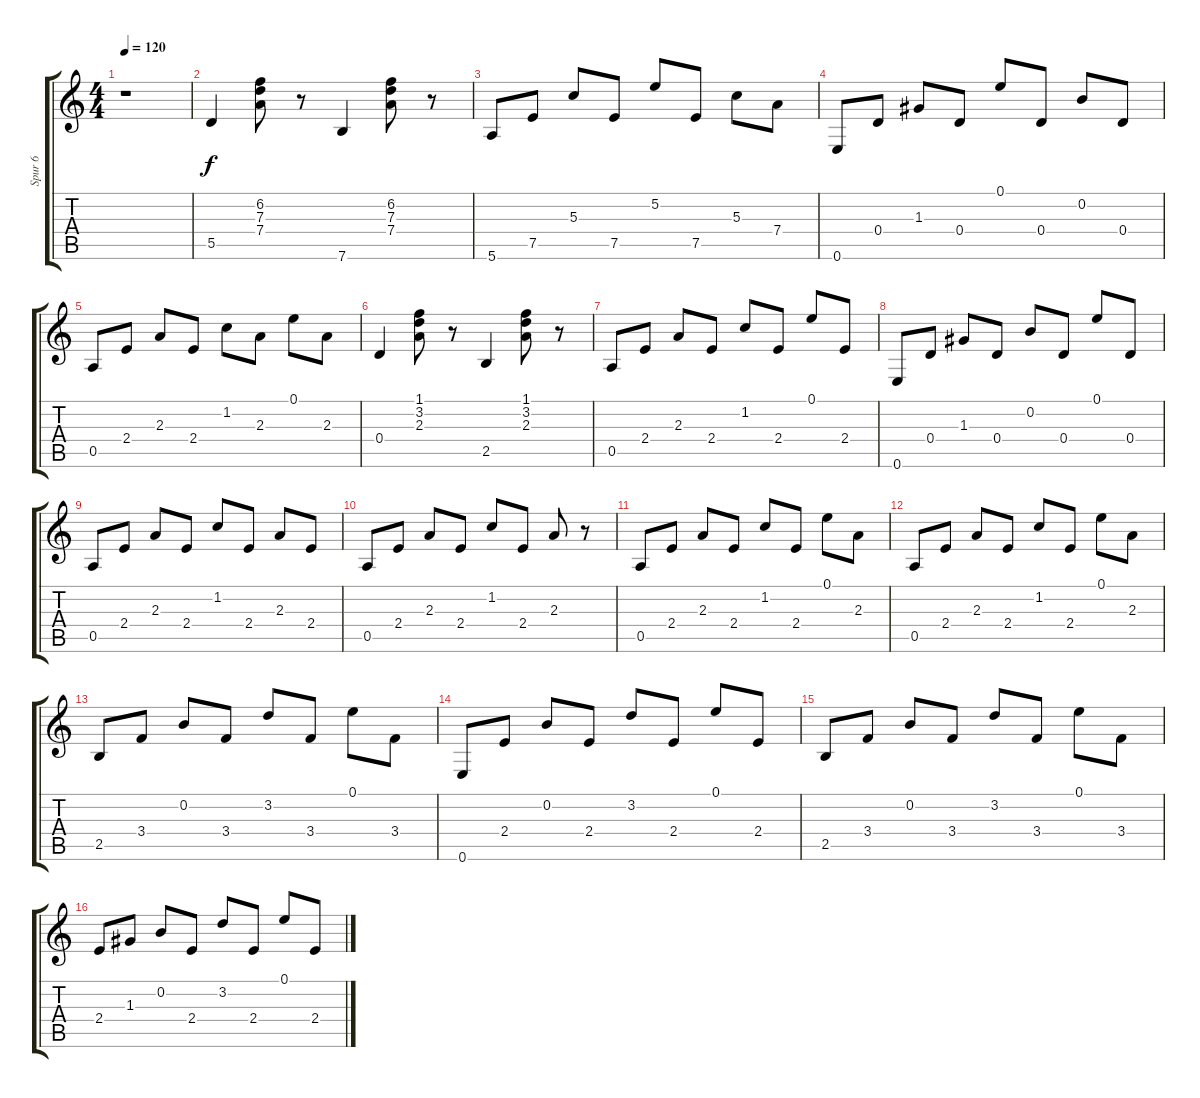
\track ("Spur 6" "Spur 6") {instrument acousticguitarsteel}
\staff {score tabs}
\tuning (E4 B3 G3 D3 A2 E2) {hide}
\ts (4 4)
\tempo 120
\clef g2
\ks c
r.1{dy f instrument acousticguitarsteel} |
5.5.4 (6.2 7.3 7.4).8 r.8 7.6.4 (6.2 7.3 7.4).8 r.8 |
5.6.8 7.5.8 5.3.8 7.5.8 5.2.8 7.5.8 5.3.8 7.4.8 |
0.6.8 0.4.8 1.3.8 0.4.8 0.1.8 0.4.8 0.2.8 0.4.8 |
0.5.8 2.4.8 2.3.8 2.4.8 1.2.8 2.3.8 0.1.8 2.3.8 |
0.4.4 (1.1 3.2 2.3).8 r.8 2.5.4 (1.1 3.2 2.3).8 r.8 |
0.5.8 2.4.8 2.3.8 2.4.8 1.2.8 2.4.8 0.1.8 2.4.8 |
0.6.8 0.4.8 1.3.8 0.4.8 0.2.8 0.4.8 0.1.8 0.4.8 |
0.5.8 2.4.8 2.3.8 2.4.8 1.2.8 2.4.8 2.3.8 2.4.8 |
0.5.8 2.4.8 2.3.8 2.4.8 1.2.8 2.4.8 2.3.8 r.8 |
0.5.8 2.4.8 2.3.8 2.4.8 1.2.8 2.4.8 0.1.8 2.3.8 |
0.5.8 2.4.8 2.3.8 2.4.8 1.2.8 2.4.8 0.1.8 2.3.8 |
2.5.8 3.4.8 0.2.8 3.4.8 3.2.8 3.4.8 0.1.8 3.4.8 |
0.6.8 2.4.8 0.2.8 2.4.8 3.2.8 2.4.8 0.1.8 2.4.8 |
2.5.8 3.4.8 0.2.8 3.4.8 3.2.8 3.4.8 0.1.8 3.4.8 |
2.4.8 1.3.8 0.2.8 2.4.8 3.2.8 2.4.8 0.1.8 2.4.8
